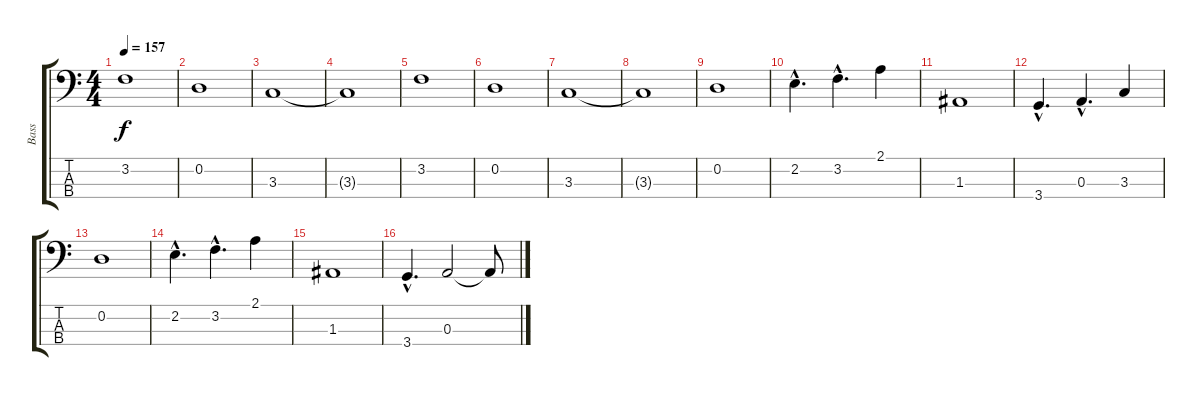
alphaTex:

\track ("Bass" "Bass") {instrument electricbassfinger}
\staff {score tabs}
\tuning (G2 D2 A1 E1) {hide}
\ts (4 4)
\tempo 157
\clef f4
\ks c
3.2.1{dy f instrument electricbassfinger} |
0.2.1 |
3.3.1 |
3.3{t}.1 |
3.2.1 |
0.2.1 |
3.3.1 |
3.3{t}.1 |
0.2.1 |
2.2{hac}.4{d} 3.2{hac}.4{d} 2.1.4 |
1.3.1 |
3.4{hac}.4{d} 0.3{hac}.4{d} 3.3.4 |
0.2.1 |
2.2{hac}.4{d} 3.2{hac}.4{d} 2.1.4 |
1.3.1 |
3.4{hac}.4{d} 0.3.2 0.3{t}.8
